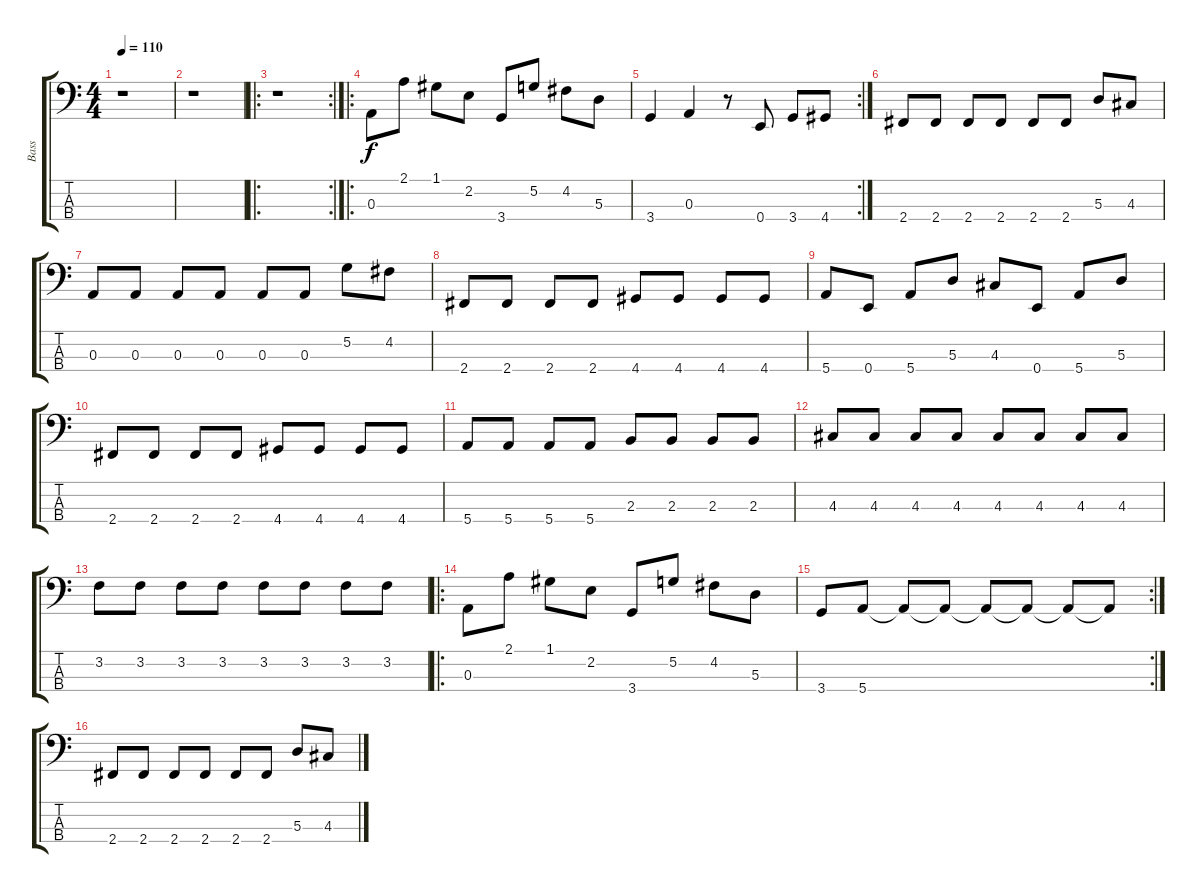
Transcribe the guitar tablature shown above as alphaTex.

\track ("Bass" "Bass") {instrument electricbasspick}
\staff {score tabs}
\tuning (G2 D2 A1 E1) {hide}
\ts (4 4)
\tempo 110
\clef f4
\ks c
r.1{dy f instrument electricbasspick} |
r.1 |
\ro
\rc 2
r.1 |
\ro
0.3.8 2.1.8 1.1.8 2.2.8 3.4.8 5.2.8 4.2.8 5.3.8 |
\rc 2
3.4.4 0.3.4 r.8 0.4.8 3.4.8 4.4.8 |
2.4.8 2.4.8 2.4.8 2.4.8 2.4.8 2.4.8 5.3.8 4.3.8 |
0.3.8 0.3.8 0.3.8 0.3.8 0.3.8 0.3.8 5.2.8 4.2.8 |
2.4.8 2.4.8 2.4.8 2.4.8 4.4.8 4.4.8 4.4.8 4.4.8 |
5.4.8 0.4.8 5.4.8 5.3.8 4.3.8 0.4.8 5.4.8 5.3.8 |
2.4.8 2.4.8 2.4.8 2.4.8 4.4.8 4.4.8 4.4.8 4.4.8 |
5.4.8 5.4.8 5.4.8 5.4.8 2.3.8 2.3.8 2.3.8 2.3.8 |
4.3.8 4.3.8 4.3.8 4.3.8 4.3.8 4.3.8 4.3.8 4.3.8 |
3.2.8 3.2.8 3.2.8 3.2.8 3.2.8 3.2.8 3.2.8 3.2.8 |
\ro
0.3.8 2.1.8 1.1.8 2.2.8 3.4.8 5.2.8 4.2.8 5.3.8 |
\rc 2
3.4.8 5.4.8 5.4{t}.8 5.4{t}.8 5.4{t}.8 5.4{t}.8 5.4{t}.8 5.4{t}.8 |
2.4.8 2.4.8 2.4.8 2.4.8 2.4.8 2.4.8 5.3.8 4.3.8
